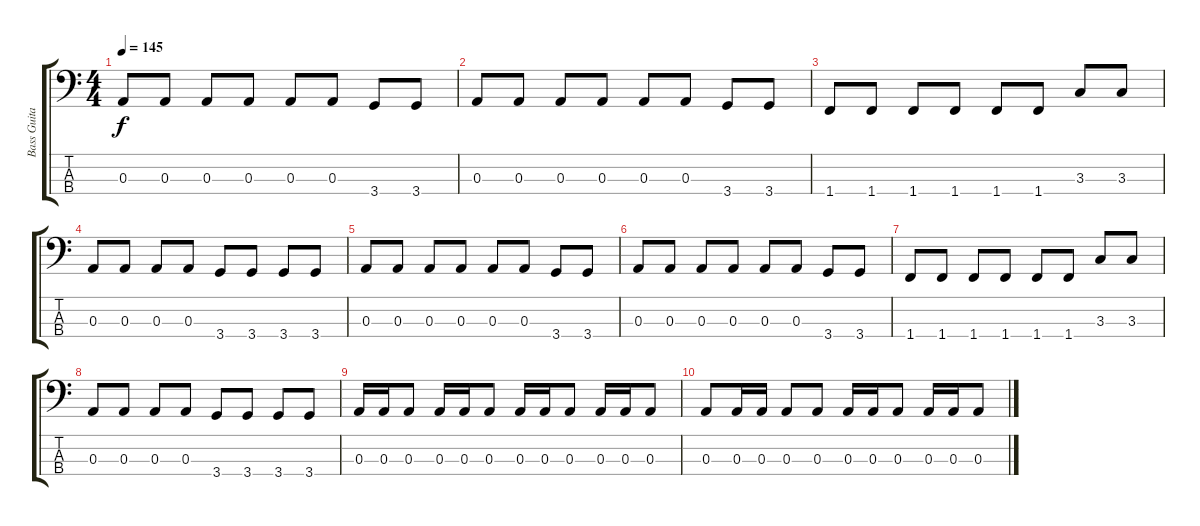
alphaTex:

\track ("Bass Guitar" "Bass Guita") {instrument electricbassfinger}
\staff {score tabs}
\tuning (G2 D2 A1 E1) {hide}
\ts (4 4)
\tempo 145
\clef f4
\ks c
0.3.8{dy f} 0.3.8 0.3.8 0.3.8 0.3.8 0.3.8 3.4.8 3.4.8 |
0.3.8 0.3.8 0.3.8 0.3.8 0.3.8 0.3.8 3.4.8 3.4.8 |
1.4.8 1.4.8 1.4.8 1.4.8 1.4.8 1.4.8 3.3.8 3.3.8 |
0.3.8 0.3.8 0.3.8 0.3.8 3.4.8 3.4.8 3.4.8 3.4.8 |
0.3.8 0.3.8 0.3.8 0.3.8 0.3.8 0.3.8 3.4.8 3.4.8 |
0.3.8 0.3.8 0.3.8 0.3.8 0.3.8 0.3.8 3.4.8 3.4.8 |
1.4.8 1.4.8 1.4.8 1.4.8 1.4.8 1.4.8 3.3.8 3.3.8 |
0.3.8 0.3.8 0.3.8 0.3.8 3.4.8 3.4.8 3.4.8 3.4.8 |
0.3.16 0.3.16 0.3.8 0.3.16 0.3.16 0.3.8 0.3.16 0.3.16 0.3.8 0.3.16 0.3.16 0.3.8 |
0.3.8 0.3.16 0.3.16 0.3.8 0.3.8 0.3.16 0.3.16 0.3.8 0.3.16 0.3.16 0.3.8
